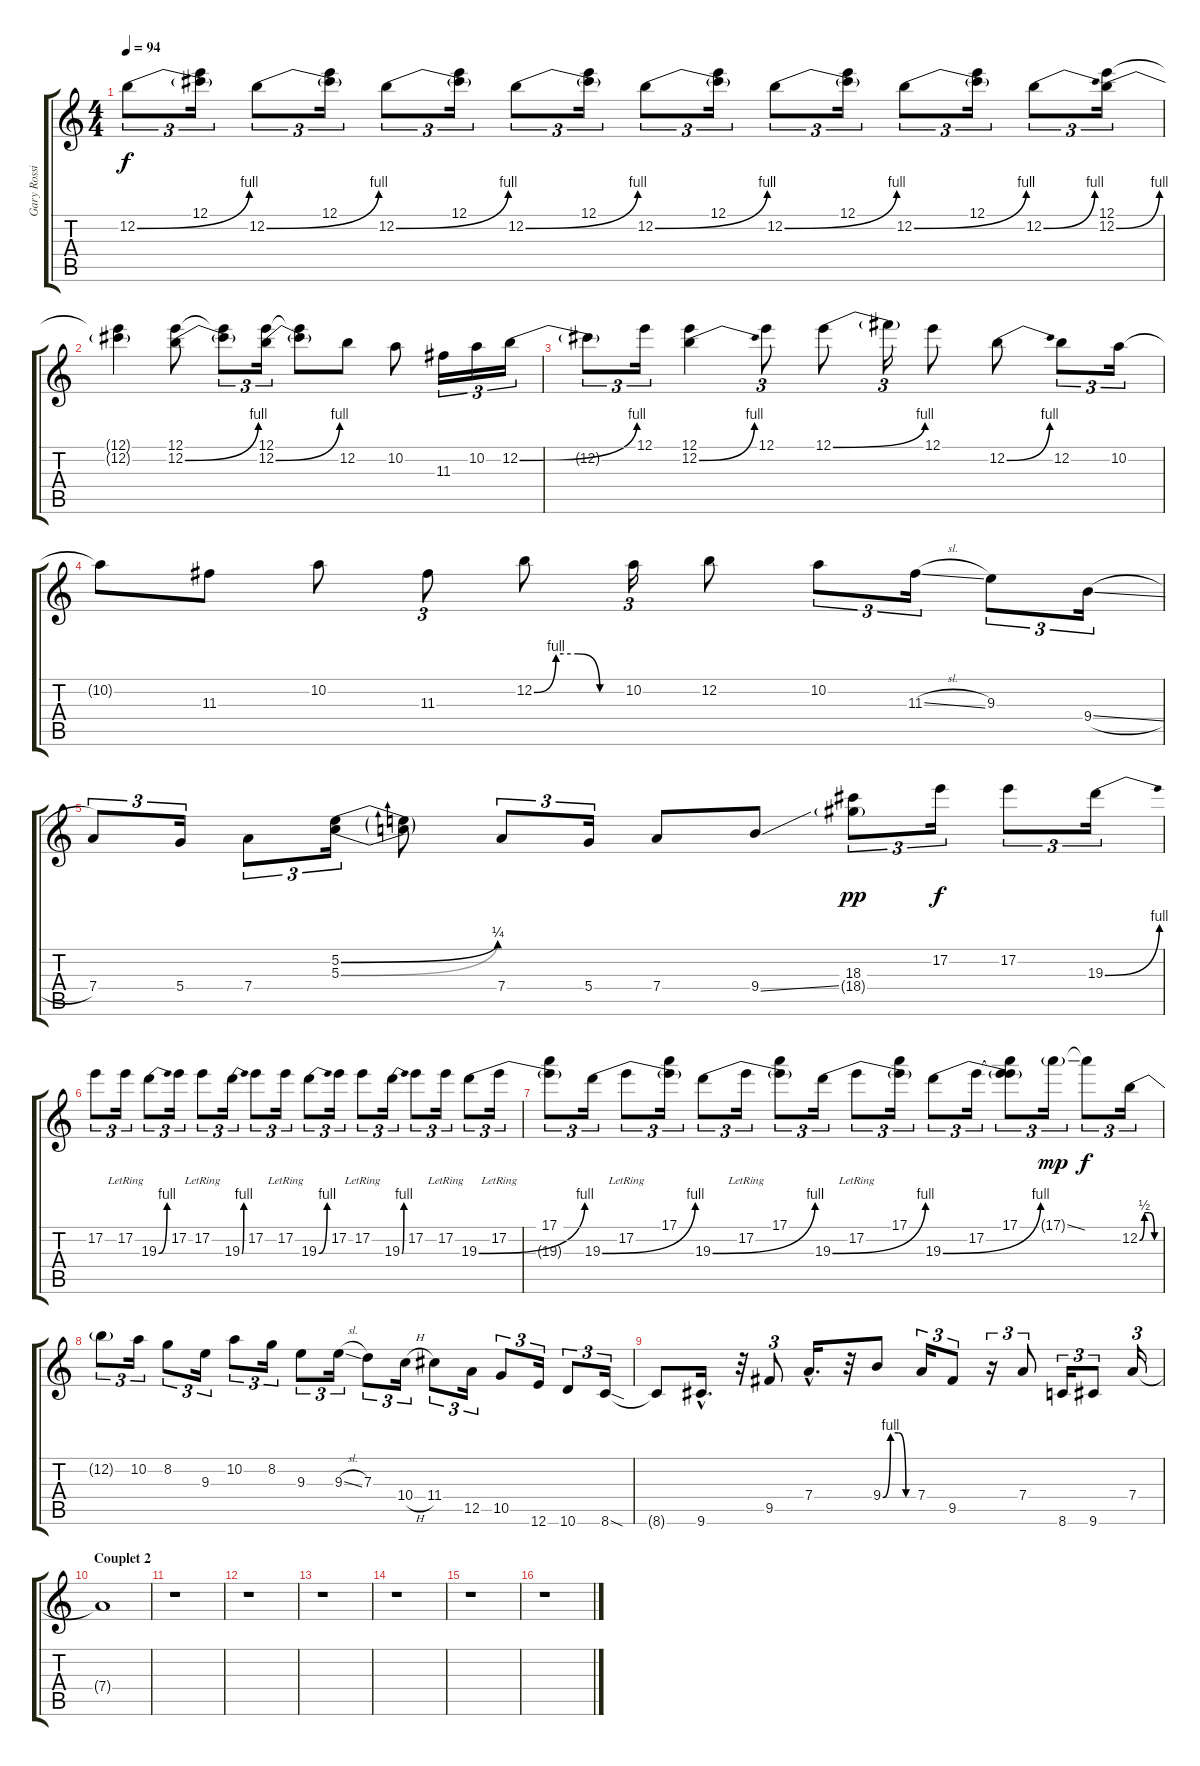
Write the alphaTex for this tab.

\track ("Gary Rossington (guitar solo)" "Gary Rossi") {instrument distortionguitar}
\staff {score tabs}
\tuning (E4 B3 G3 D3 A2 E2) {hide}
\ts (4 4)
\tempo 94
\clef g2
\ks c
12.2{be (bend 0 0 60 4)}.8{tu (3 2) dy f} (12.1 12.2{t}).16{tu (3 2)} 12.2{be (bend 0 0 60 4)}.8{tu (3 2)} (12.1 12.2{t}).16{tu (3 2)} 12.2{be (bend 0 0 60 4)}.8{tu (3 2)} (12.1 12.2{t}).16{tu (3 2)} 12.2{be (bend 0 0 60 4)}.8{tu (3 2)} (12.1 12.2{t}).16{tu (3 2)} 12.2{be (bend 0 0 60 4)}.8{tu (3 2)} (12.1 12.2{t}).16{tu (3 2)} 12.2{be (bend 0 0 60 4)}.8{tu (3 2)} (12.1 12.2{t}).16{tu (3 2)} 12.2{be (bend 0 0 60 4)}.8{tu (3 2)} (12.1 12.2{t}).16{tu (3 2)} 12.2{be (bend 0 0 60 4)}.8{tu (3 2)} (12.1 12.2{be (bend 0 0 60 4)}).16{tu (3 2)} |
(12.1{t} 12.2{t}).4 (12.1 12.2{be (bend 0 0 60 4)}).8 (12.1{t} 12.2{t}).8{tu (3 2)} (12.1 12.2{be (bend 0 0 60 4)}).16{tu (3 2)} (12.1{t} 12.2{t}).8 12.2.8 10.2.8 11.3.16{tu (3 2)} 10.2.16{tu (3 2)} 12.2{be (bend 0 0 60 4)}.16{tu (3 2)} |
12.2{t}.8{tu (3 2)} 12.1.16{tu (3 2)} (12.1 12.2{be (bend 0 0 60 4)}).4 12.1.8{tu (3 2)} 12.1{be (bend 0 0 60 4)}.8 12.1{t}.16{tu (3 2)} 12.1.8 12.2{be (bend 0 0 60 4)}.8 12.2.8{tu (3 2)} 10.2.16{tu (3 2)} |
10.2{t}.8 11.3.8 10.2.8 11.3.8{tu (3 2)} 12.2{be (custom 0 0 15 4 30 4 45 0 60 0)}.8 10.2.16{tu (3 2)} 12.2.8 10.2.8{tu (3 2)} 11.3{sl}.16{tu (3 2)} 9.3.8{tu (3 2)} 9.4{sl}.16{tu (3 2)} |
7.4.8{tu (3 2)} 5.4.16{tu (3 2)} 7.4.8{tu (3 2)} (5.2{be (bend 0 0 60 1)} 5.3{be (bend 0 0 60 1)}).16{tu (3 2)} (5.2{t} 5.3{t}).8 7.4.8{tu (3 2)} 5.4.16{tu (3 2)} 7.4.8 9.4{ss}.8 (18.3 18.4{g}).8{tu (3 2) dy pp} 17.2.16{tu (3 2) dy f} 17.2.8{tu (3 2)} 19.3{be (bend 0 0 60 4)}.16{tu (3 2)} |
17.2.8{tu (3 2)} 17.2{lr}.16{tu (3 2)} 19.3{be (bend 0 0 60 4)}.8{tu (3 2)} 17.2.16{tu (3 2)} 17.2{lr}.8{tu (3 2)} 19.3{be (bend 0 0 60 4)}.16{tu (3 2)} 17.2.8{tu (3 2)} 17.2{lr}.16{tu (3 2)} 19.3{be (bend 0 0 60 4)}.8{tu (3 2)} 17.2.16{tu (3 2)} 17.2{lr}.8{tu (3 2)} 19.3{be (bend 0 0 60 4)}.16{tu (3 2)} 17.2.8{tu (3 2)} 17.2{lr}.16{tu (3 2)} 19.3{be (bend 0 0 60 4)}.8{tu (3 2)} 17.2{lr}.16{tu (3 2)} |
(17.1 19.3{t}).8{tu (3 2)} 19.3{be (bend 0 0 60 4)}.16{tu (3 2)} 17.2{lr}.8{tu (3 2)} (17.1 19.3{t}).16{tu (3 2)} 19.3{be (bend 0 0 60 4)}.8{tu (3 2)} 17.2{lr}.16{tu (3 2)} (17.1 19.3{t}).8{tu (3 2)} 19.3{be (bend 0 0 60 4)}.16{tu (3 2)} 17.2{lr}.8{tu (3 2)} (17.1 19.3{t}).16{tu (3 2)} 19.3{be (bend 0 0 60 4)}.8{tu (3 2)} 17.2.16{tu (3 2)} (17.1 17.2{t} 19.3{t}).8{tu (3 2)} 17.1{ss g}.16{tu (3 2) dy mp} 17.1{t}.8{tu (3 2) dy f} 12.2{be (custom 0 0 15 2 30 2 45 0 60 0)}.16{tu (3 2)} |
12.2{t}.8{tu (3 2)} 10.2.16{tu (3 2)} 8.2.8{tu (3 2)} 9.3.16{tu (3 2)} 10.2.8{tu (3 2)} 8.2.16{tu (3 2)} 9.3.8{tu (3 2)} 9.3{sl}.16{tu (3 2)} 7.3.8{tu (3 2)} 10.4{h}.16{tu (3 2)} 11.4.8{tu (3 2)} 12.5.16{tu (3 2)} 10.5.8{tu (3 2)} 12.6.16{tu (3 2)} 10.6.8{tu (3 2)} 8.6{sod}.16{tu (3 2)} |
8.6{t}.8 9.6{hac}.16{d} r.32 9.5.8{tu (3 2)} 7.4{hac}.16{d} r.32 9.4{be (custom 0 0 15 4 30 4 45 0 60 0)}.8 7.4.16{tu (3 2)} 9.5.8{tu (3 2)} r.16{tu (3 2)} 7.4.8{tu (3 2)} 8.6.16{tu (3 2)} 9.6.8{tu (3 2)} 7.4.16{tu (3 2) volume 1} |
\section ("" "Couplet 2")
7.4{t}.1 |
r.1{volume 14} |
r.1 |
r.1 |
r.1 |
r.1 |
r.1
